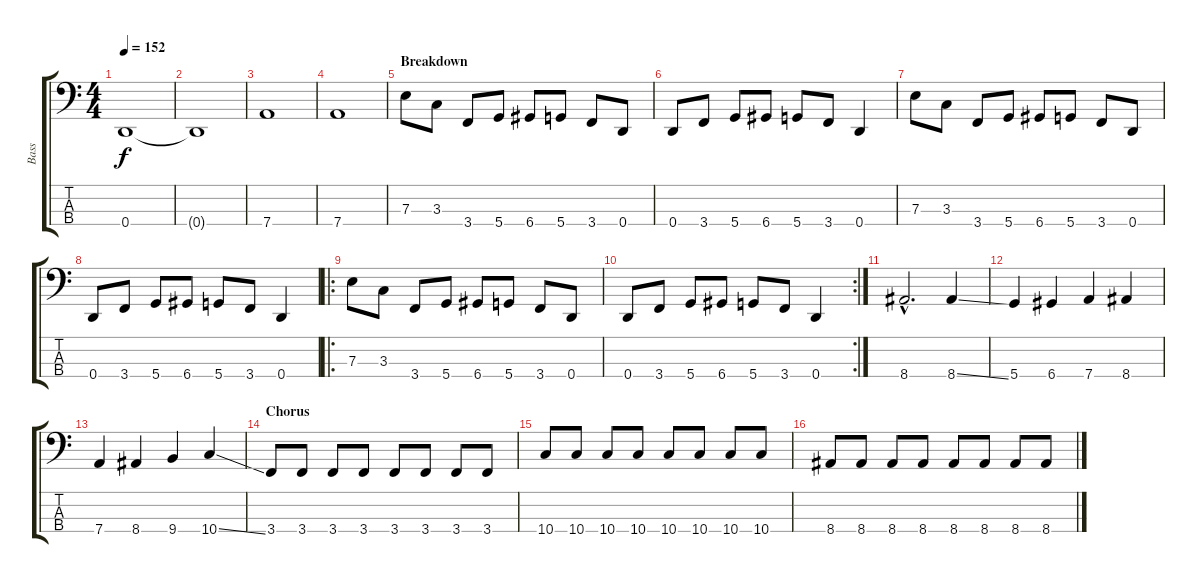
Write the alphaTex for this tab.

\track ("Bass" "Bass") {instrument acousticguitarnylon}
\staff {score tabs}
\tuning (G2 D2 A1 D1) {hide}
\ts (4 4)
\tempo 152
\clef f4
\ks c
0.4.1{dy f} |
0.4{t}.1 |
7.4.1 |
7.4.1 |
\section ("" "Breakdown")
7.3.8 3.3.8 3.4.8 5.4.8 6.4.8 5.4.8 3.4.8 0.4.8 |
0.4.8 3.4.8 5.4.8 6.4.8 5.4.8 3.4.8 0.4.4 |
7.3.8 3.3.8 3.4.8 5.4.8 6.4.8 5.4.8 3.4.8 0.4.8 |
0.4.8 3.4.8 5.4.8 6.4.8 5.4.8 3.4.8 0.4.4 |
\ro
7.3.8 3.3.8 3.4.8 5.4.8 6.4.8 5.4.8 3.4.8 0.4.8 |
\rc 2
0.4.8 3.4.8 5.4.8 6.4.8 5.4.8 3.4.8 0.4.4 |
8.4{hac}.2{d} 8.4{ss}.4 |
5.4.4 6.4.4 7.4.4 8.4.4 |
7.4.4 8.4.4 9.4.4 10.4{ss}.4 |
\section ("" "Chorus")
3.4.8 3.4.8 3.4.8 3.4.8 3.4.8 3.4.8 3.4.8 3.4.8 |
10.4.8 10.4.8 10.4.8 10.4.8 10.4.8 10.4.8 10.4.8 10.4.8 |
8.4.8 8.4.8 8.4.8 8.4.8 8.4.8 8.4.8 8.4.8 8.4.8
